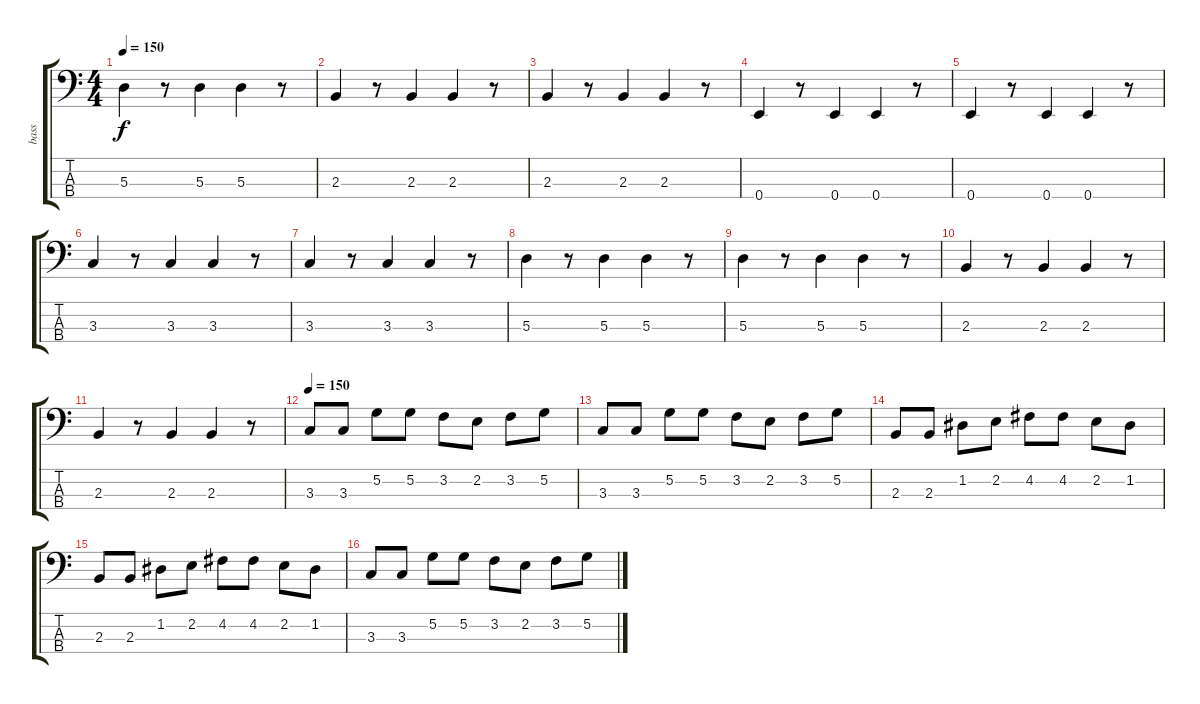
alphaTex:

\track ("bass" "bass") {instrument electricbassfinger}
\staff {score tabs}
\tuning (G2 D2 A1 E1) {hide}
\ts (4 4)
\tempo 150
\clef f4
\ks c
5.3.4{dy f} r.8 5.3.4 5.3.4 r.8 |
2.3.4 r.8 2.3.4 2.3.4 r.8 |
2.3.4 r.8 2.3.4 2.3.4 r.8 |
0.4.4 r.8 0.4.4 0.4.4 r.8 |
0.4.4 r.8 0.4.4 0.4.4 r.8 |
3.3.4 r.8 3.3.4 3.3.4 r.8 |
3.3.4 r.8 3.3.4 3.3.4 r.8 |
5.3.4 r.8 5.3.4 5.3.4 r.8 |
5.3.4 r.8 5.3.4 5.3.4 r.8 |
2.3.4 r.8 2.3.4 2.3.4 r.8 |
2.3.4 r.8 2.3.4 2.3.4 r.8 |
\tempo 150
3.3.8 3.3.8 5.2.8 5.2.8 3.2.8 2.2.8 3.2.8 5.2.8 |
3.3.8 3.3.8 5.2.8 5.2.8 3.2.8 2.2.8 3.2.8 5.2.8 |
2.3.8 2.3.8 1.2.8 2.2.8 4.2.8 4.2.8 2.2.8 1.2.8 |
2.3.8 2.3.8 1.2.8 2.2.8 4.2.8 4.2.8 2.2.8 1.2.8 |
3.3.8 3.3.8 5.2.8 5.2.8 3.2.8 2.2.8 3.2.8 5.2.8
